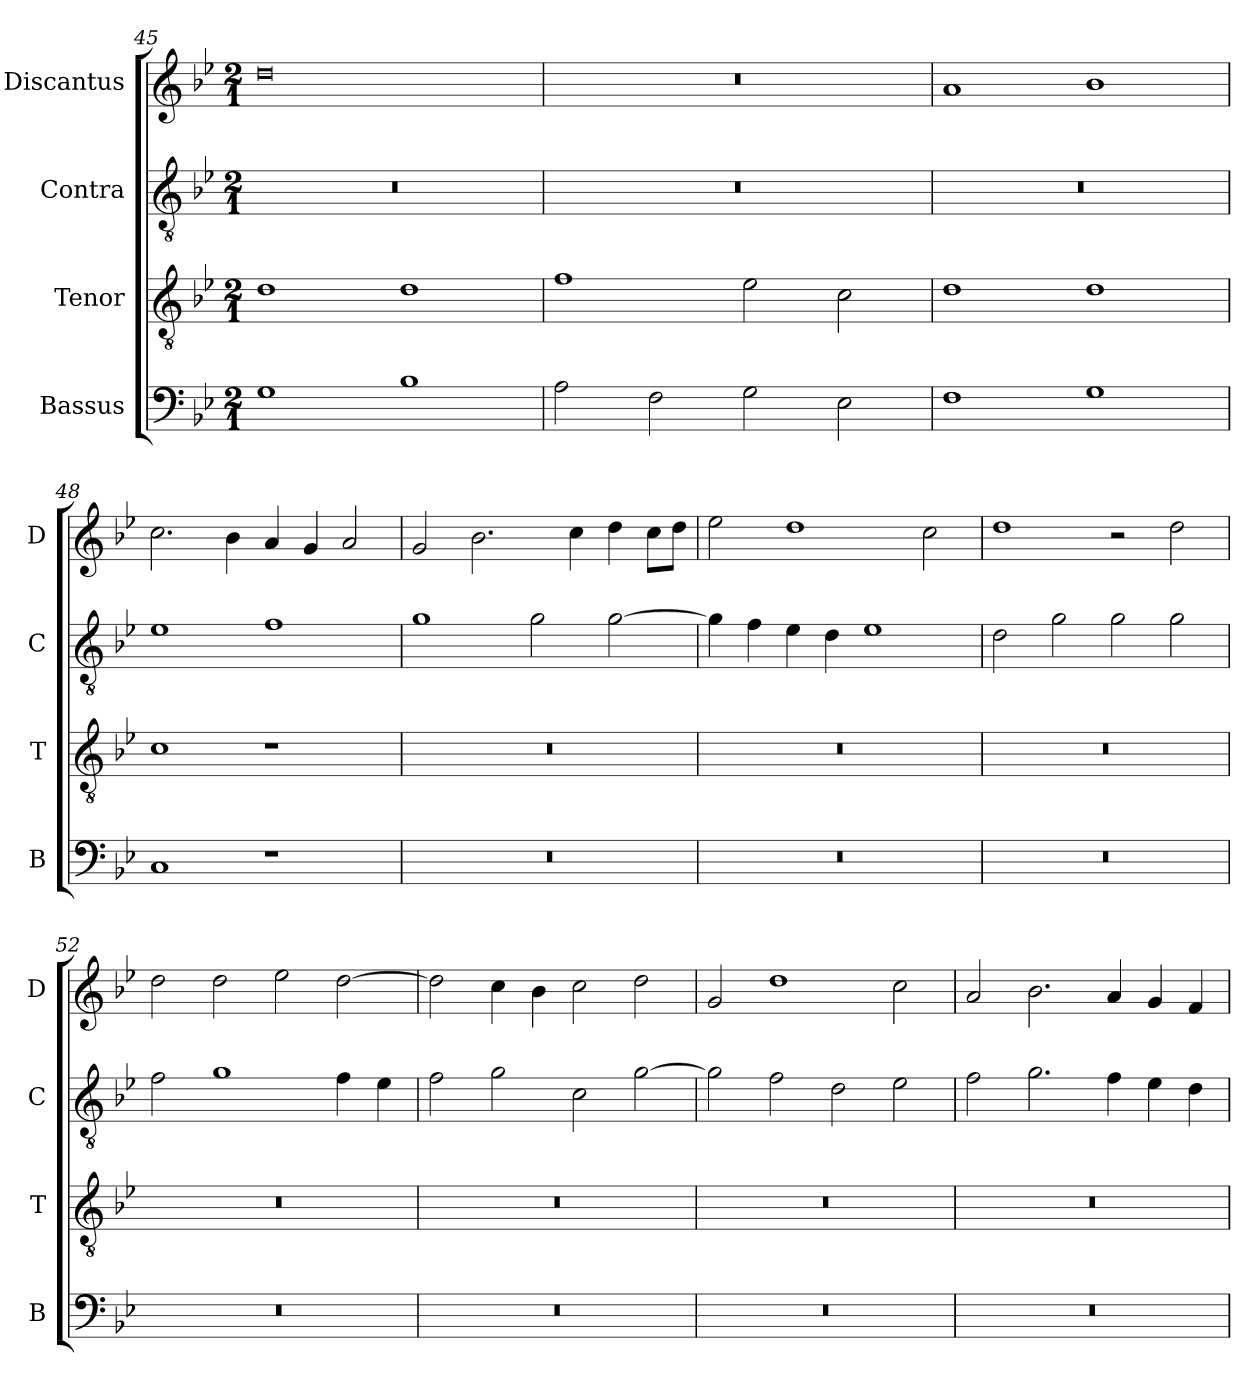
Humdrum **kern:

**kern	**kern	**kern	**kern
*part4	*part3	*part2	*part1
*staff4	*staff3	*staff2	*staff1
*I"Bassus	*I"Tenor	*I"Contra	*I"Discantus
*I'B	*I'T	*I'C	*I'D
*clefF4	*clefGv2	*clefGv2	*clefG2
*k[b-e-]	*k[b-e-]	*k[b-e-]	*k[b-e-]
*M2/1	*M2/1	*M2/1	*M2/1
=45	=45	=45	=45
1G	1d	0r	0dd
1B-	1d	.	.
=46	=46	=46	=46
2A\	1f	0r	0r
2F\	.	.	.
2G\	2e-\	.	.
2E-\	2c\	.	.
=47	=47	=47	=47
1F	1d	0r	1a
1G	1d	.	1b-
=48	=48	=48	=48
1C	1c	1e-	2.cc\
.	.	.	4b-\
1r	1r	1f	4a/
.	.	.	4g/
.	.	.	2a/
=49	=49	=49	=49
0r	0r	1g	2g/
.	.	.	2.b-\
.	.	2g\	.
.	.	.	4cc\
.	.	[2g\	4dd\
.	.	.	8cc\L
.	.	.	8dd\J
=50	=50	=50	=50
0r	0r	4g\]	2ee-\
.	.	4f\	.
.	.	4e-\	1dd
.	.	4d\	.
.	.	1e-	.
.	.	.	2cc\
=51	=51	=51	=51
0r	0r	2d\	1dd
.	.	2g\	.
.	.	2g\	2r
.	.	2g\	2dd\
=52	=52	=52	=52
0r	0r	2f\	2dd\
.	.	1g	2dd\
.	.	.	2ee-\
.	.	4f\	[2dd\
.	.	4e-\	.
=53	=53	=53	=53
0r	0r	2f\	2dd\]
.	.	2g\	4cc\
.	.	.	4b-\
.	.	2c\	2cc\
.	.	[2g\	2dd\
=54	=54	=54	=54
0r	0r	2g\]	2g/
.	.	2f\	1dd
.	.	2d\	.
.	.	2e-\	2cc\
=55	=55	=55	=55
0r	0r	2f\	2a/
.	.	2.g\	2.b-\
.	.	4f\	4a/
.	.	4e-\	4g/
.	.	4d\	4f/
=	=	=	=
*-	*-	*-	*-
